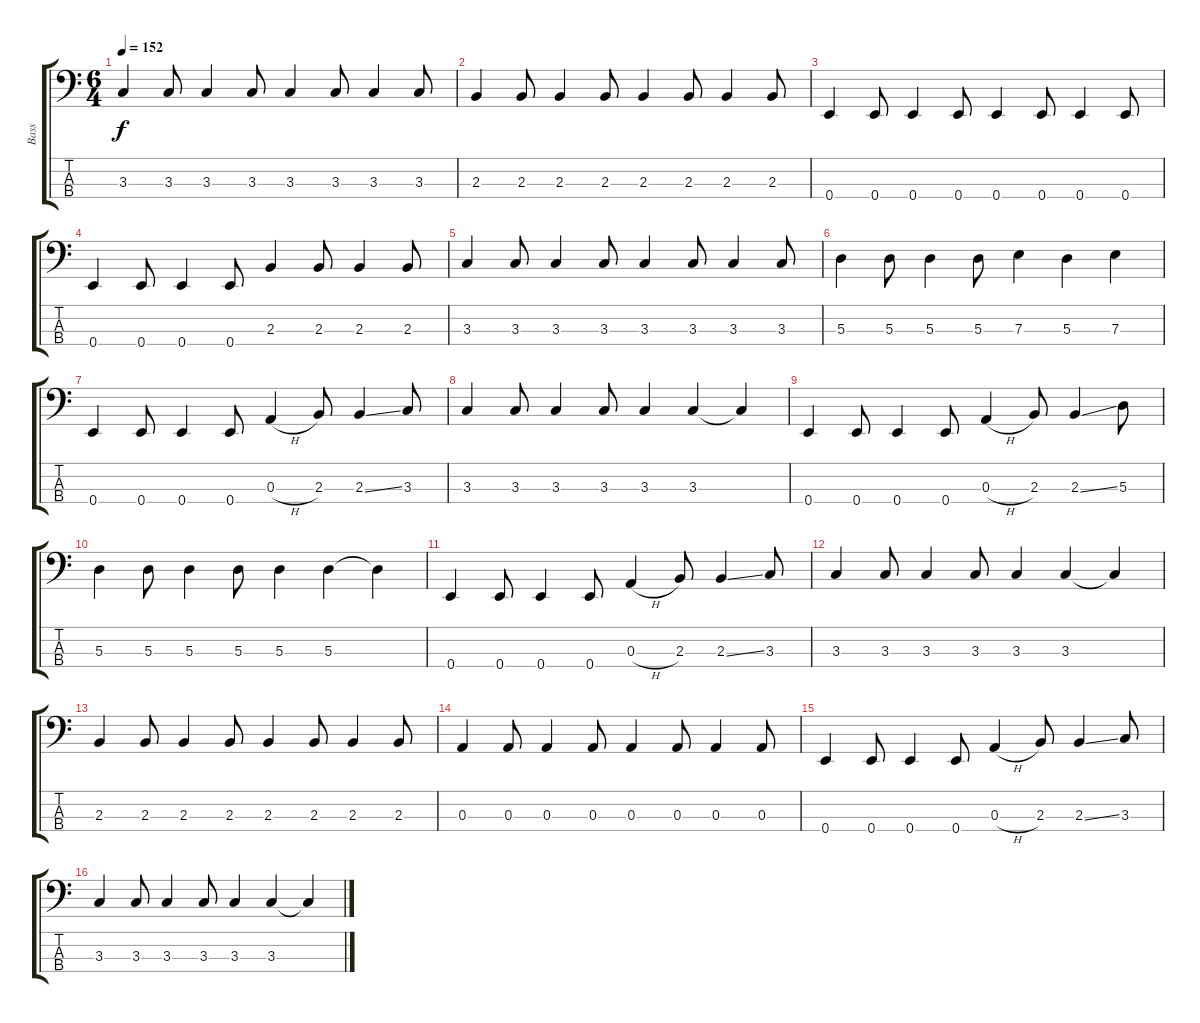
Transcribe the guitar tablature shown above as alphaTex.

\track ("Bass" "Bass") {instrument electricbasspick}
\staff {score tabs}
\tuning (G2 D2 A1 E1) {hide}
\ts (6 4)
\tempo 152
\clef f4
\ks c
3.3.4{dy f} 3.3.8 3.3.4 3.3.8 3.3.4 3.3.8 3.3.4 3.3.8 |
2.3.4 2.3.8 2.3.4 2.3.8 2.3.4 2.3.8 2.3.4 2.3.8 |
0.4.4 0.4.8 0.4.4 0.4.8 0.4.4 0.4.8 0.4.4 0.4.8 |
0.4.4 0.4.8 0.4.4 0.4.8 2.3.4 2.3.8 2.3.4 2.3.8 |
3.3.4 3.3.8 3.3.4 3.3.8 3.3.4 3.3.8 3.3.4 3.3.8 |
5.3.4 5.3.8 5.3.4 5.3.8 7.3.4 5.3.4 7.3.4 |
0.4.4 0.4.8 0.4.4 0.4.8 0.3{h}.4 2.3.8 2.3{ss}.4 3.3.8 |
3.3.4 3.3.8 3.3.4 3.3.8 3.3.4 3.3.4 3.3{t}.4 |
0.4.4 0.4.8 0.4.4 0.4.8 0.3{h}.4 2.3.8 2.3{ss}.4 5.3.8 |
5.3.4 5.3.8 5.3.4 5.3.8 5.3.4 5.3.4 5.3{t}.4 |
0.4.4 0.4.8 0.4.4 0.4.8 0.3{h}.4 2.3.8 2.3{ss}.4 3.3.8 |
3.3.4 3.3.8 3.3.4 3.3.8 3.3.4 3.3.4 3.3{t}.4 |
2.3.4 2.3.8 2.3.4 2.3.8 2.3.4 2.3.8 2.3.4 2.3.8 |
0.3.4 0.3.8 0.3.4 0.3.8 0.3.4 0.3.8 0.3.4 0.3.8 |
0.4.4 0.4.8 0.4.4 0.4.8 0.3{h}.4 2.3.8 2.3{ss}.4 3.3.8 |
3.3.4 3.3.8 3.3.4 3.3.8 3.3.4 3.3.4 3.3{t}.4
